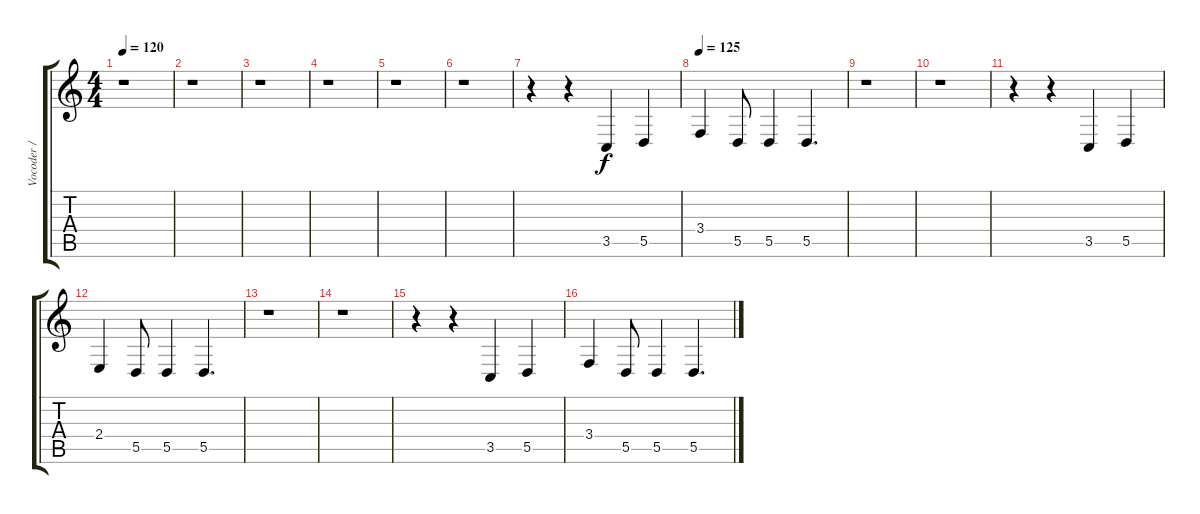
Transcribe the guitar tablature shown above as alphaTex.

\track ("Vocoder / Talkbox" "Vocoder / ") {instrument lead1square}
\staff {score tabs}
\tuning (E4 B3 G3 D3 A2 E2) {hide}
\ts (4 4)
\tempo 120
\clef g2
\ks c
r.1{dy f} |
r.1 |
r.1 |
r.1 |
r.1 |
r.1 |
r.4 r.4 3.5.4 5.5.4 |
\tempo 125
3.4.4 5.5.8 5.5.4 5.5.4{d} |
r.1 |
r.1 |
r.4 r.4 3.5.4 5.5.4 |
2.4.4 5.5.8 5.5.4 5.5.4{d} |
r.1 |
r.1 |
r.4 r.4 3.5.4 5.5.4 |
3.4.4 5.5.8 5.5.4 5.5.4{d}
